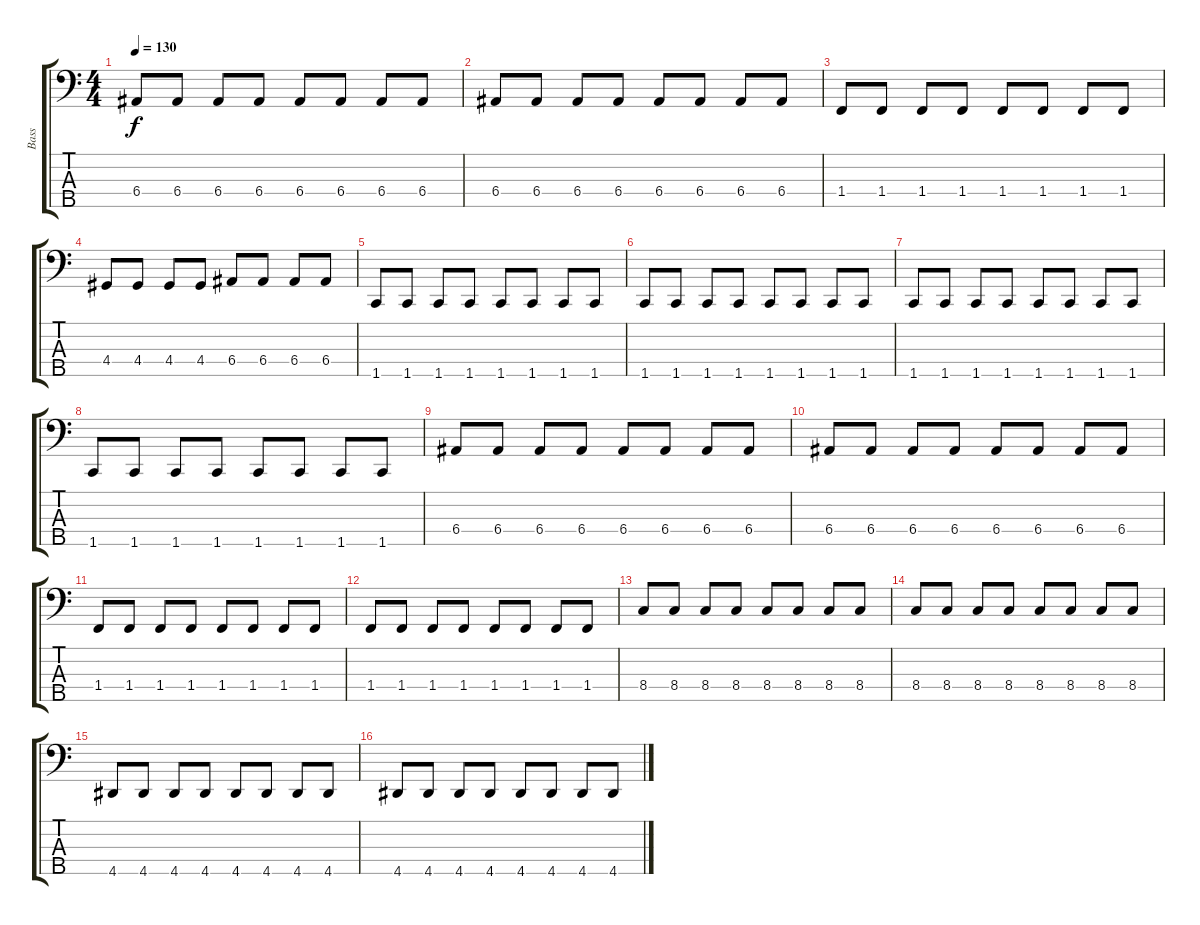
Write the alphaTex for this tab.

\track ("Bass" "Bass") {instrument electricbassfinger}
\staff {score tabs}
\tuning (G2 D2 A1 E1 B0) {hide}
\ts (4 4)
\tempo 130
\clef f4
\ks c
6.4.8{dy f} 6.4.8 6.4.8 6.4.8 6.4.8 6.4.8 6.4.8 6.4.8 |
6.4.8 6.4.8 6.4.8 6.4.8 6.4.8 6.4.8 6.4.8 6.4.8 |
1.4.8 1.4.8 1.4.8 1.4.8 1.4.8 1.4.8 1.4.8 1.4.8 |
4.4.8 4.4.8 4.4.8 4.4.8 6.4.8 6.4.8 6.4.8 6.4.8 |
1.5.8 1.5.8 1.5.8 1.5.8 1.5.8 1.5.8 1.5.8 1.5.8 |
1.5.8 1.5.8 1.5.8 1.5.8 1.5.8 1.5.8 1.5.8 1.5.8 |
1.5.8 1.5.8 1.5.8 1.5.8 1.5.8 1.5.8 1.5.8 1.5.8 |
1.5.8 1.5.8 1.5.8 1.5.8 1.5.8 1.5.8 1.5.8 1.5.8 |
6.4.8 6.4.8 6.4.8 6.4.8 6.4.8 6.4.8 6.4.8 6.4.8 |
6.4.8 6.4.8 6.4.8 6.4.8 6.4.8 6.4.8 6.4.8 6.4.8 |
1.4.8 1.4.8 1.4.8 1.4.8 1.4.8 1.4.8 1.4.8 1.4.8 |
1.4.8 1.4.8 1.4.8 1.4.8 1.4.8 1.4.8 1.4.8 1.4.8 |
8.4.8 8.4.8 8.4.8 8.4.8 8.4.8 8.4.8 8.4.8 8.4.8 |
8.4.8 8.4.8 8.4.8 8.4.8 8.4.8 8.4.8 8.4.8 8.4.8 |
4.5.8 4.5.8 4.5.8 4.5.8 4.5.8 4.5.8 4.5.8 4.5.8 |
4.5.8 4.5.8 4.5.8 4.5.8 4.5.8 4.5.8 4.5.8 4.5.8
